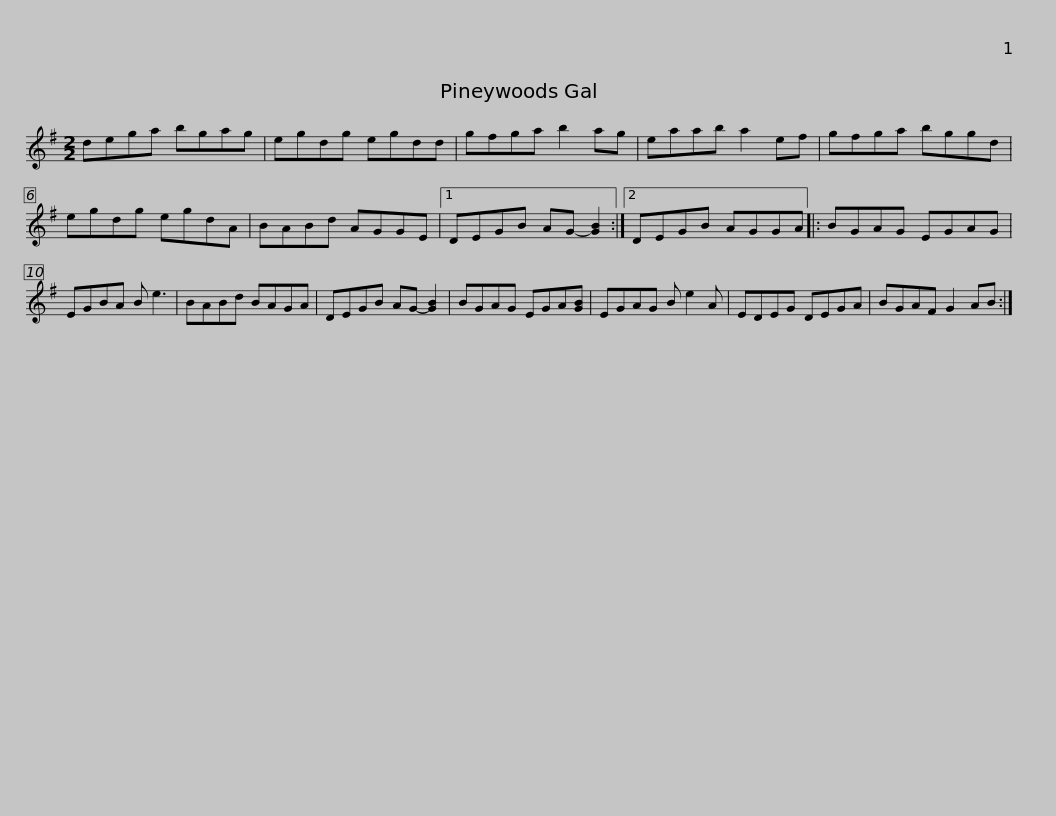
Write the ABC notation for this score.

X:1
L:1/8
M:2/2
I:linebreak $
K:G
V:1 treble
V:1
 dega bgag | egdg egdd | gfga b2 ag | eaab a2 ef | gfga bggd |$ %5
 egdg egdA | BABd AGGE |1 DEGB AG- [GB]2 :|2 DEGB AGGA |: BGAG EGAG |$ %10
 EGBA B e3 | BABd BAGA | DEGB AG- [GB]2 | BGAG EGA[GB] | EGAG B e2 A | %15
 EDEG DEGA |$ BGAF G2 AB :| %17
